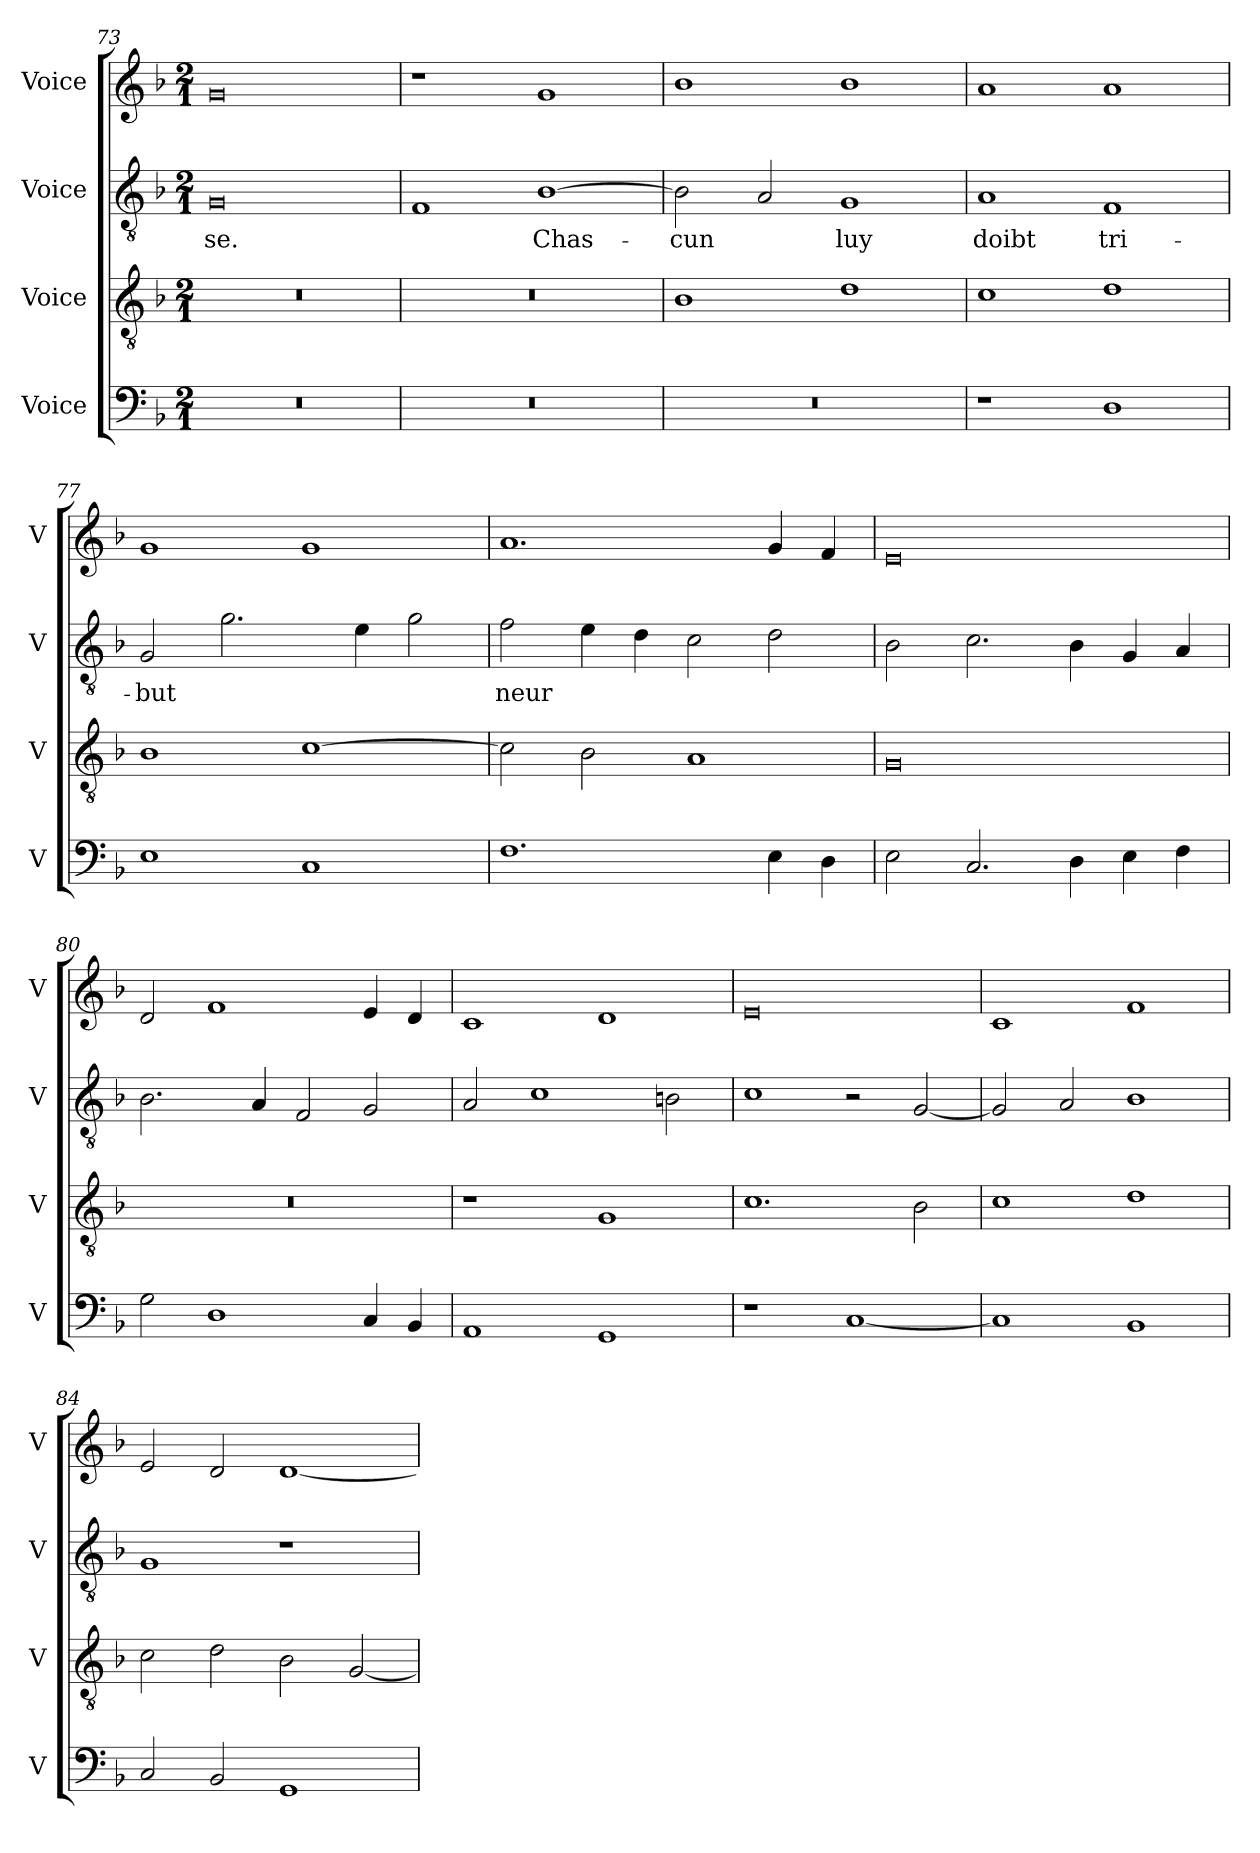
**kern	**kern	**kern	**text	**kern
*part4	*part3	*part2	*part2	*part1
*staff4	*staff3	*staff2	*staff2	*staff1
*I"Voice	*I"Voice	*I"Voice	*	*I"Voice
*I'V	*I'V	*I'V	*	*I'V
*clefF4	*clefGv2	*clefGv2	*	*clefG2
*k[b-]	*k[b-]	*k[b-]	*	*k[b-]
*M2/1	*M2/1	*M2/1	*	*M2/1
=73	=73	=73	=73	=73
!	!	!	!LO:LY:b	!
0r	0r	0G	-se.	0g
=74	=74	=74	=74	=74
0r	0r	1F	.	1r
!	!	!	!LO:LY:b	!
.	.	[1B-	Chas-	1g
!!LO:LB:g=z
=75	=75	=75	=75	=75
!	!	!	!LO:LY:b	!
0r	1B-	2B-\]	-cun	1b-
.	.	2A/	.	.
!	!	!	!LO:LY:b	!
.	1d	1G	luy	1b-
=76	=76	=76	=76	=76
!	!	!	!LO:LY:b	!
1r	1c	1A	doibt	1a
!	!	!	!LO:LY:b	!
1D	1d	1F	tri-	1a
=77	=77	=77	=77	=77
!	!	!	!LO:LY:b	!
1E	1B-	2G/	-but	1g
.	.	2.g\	.	.
1C	[1c	.	.	1g
.	.	4e\	.	.
.	.	2g\	.	.
=78	=78	=78	=78	=78
!	!	!	!LO:LY:b	!
1.F	2c\]	2f\	-neur	1.a
.	2B-\	4e\	.	.
.	.	4d\	.	.
.	1A	2c\	.	.
4E\	.	2d\	.	4g/
4D\	.	.	.	4f/
!!LO:LB:g=z
=79	=79	=79	=79	=79
2E\	0G	2B-\	.	0e
2.C/	.	2.c\	.	.
4D\	.	4B-\	.	.
4E\	.	4G/	.	.
4F\	.	4A/	.	.
=80	=80	=80	=80	=80
2G\	0r	2.B-\	.	2d/
1D	.	.	.	1f
.	.	4A/	.	.
.	.	2F/	.	.
4C/	.	2G/	.	4e/
4BB-/	.	.	.	4d/
=81	=81	=81	=81	=81
1AA	1r	2A/	.	1c
.	.	1c	.	.
1GG	1G	.	.	1d
.	.	2Bn\	.	.
=82	=82	=82	=82	=82
1r	1.c	1c	.	0e
[1C	.	2r	.	.
.	2B-\	[2G/	.	.
!!LO:PB:g=z
=83	=83	=83	=83	=83
1C]	1c	2G/]	.	1c
.	.	2A/	.	.
1BB-	1d	1B-	.	1f
=84	=84	=84	=84	=84
2C/	2c\	1G	.	2e/
2BB-/	2d\	.	.	2d/
1GG	2B-\	1r	.	[1d
.	[2G/	.	.	.
=	=	=	=	=
*-	*-	*-	*-	*-
